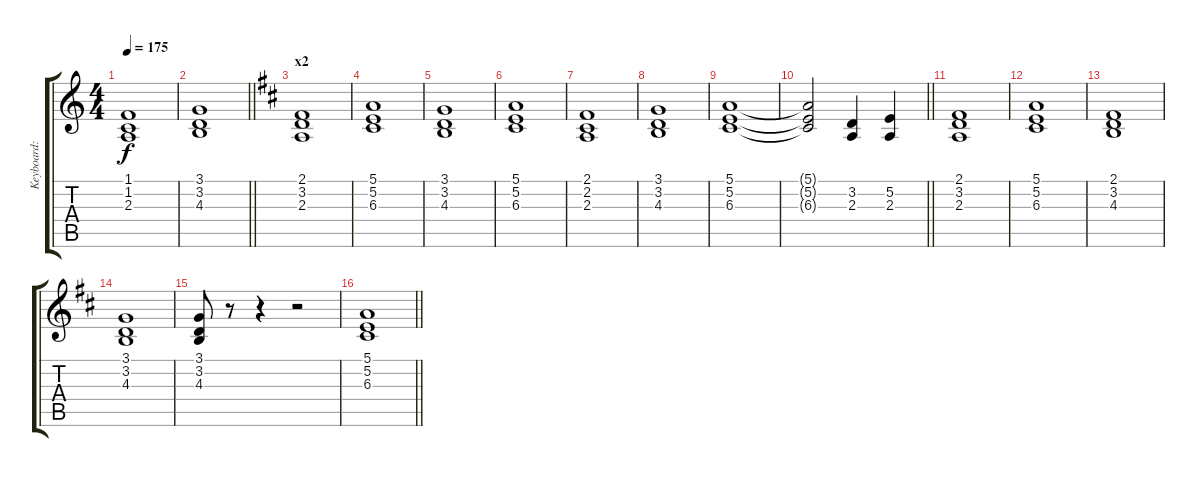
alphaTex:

\track ("Keyboard: Manuel Schallinger" "Keyboard: ") {instrument choiraahs}
\staff {score tabs}
\tuning (E4 B3 G3 D3 A2 E2) {hide}
\ts (4 4)
\tempo 175
\clef g2
\ks aminor
(1.1{t} 1.2{t} 2.3{t}).1{dy f} |
\barLineRight lightlight
(3.1 3.2 4.3).1 |
\section ("" "x2")
\ks d
(2.1 3.2 2.3).1 |
(5.1 5.2 6.3).1 |
(3.1 3.2 4.3).1 |
(5.1 5.2 6.3).1 |
(2.1 2.2 2.3).1 |
(3.1 3.2 4.3).1 |
(5.1 5.2 6.3).1 |
\barLineRight lightlight
(5.1{t} 5.2{t} 6.3{t}).2 (3.2 2.3).4 (5.2 2.3).4 |
(2.1 3.2 2.3).1 |
(5.1 5.2 6.3).1 |
(2.1 3.2 4.3).1 |
(3.1 3.2 4.3).1 |
(3.1 3.2 4.3).8 r.8 r.4 r.2 |
\barLineRight lightlight
(5.1 5.2 6.3).1
